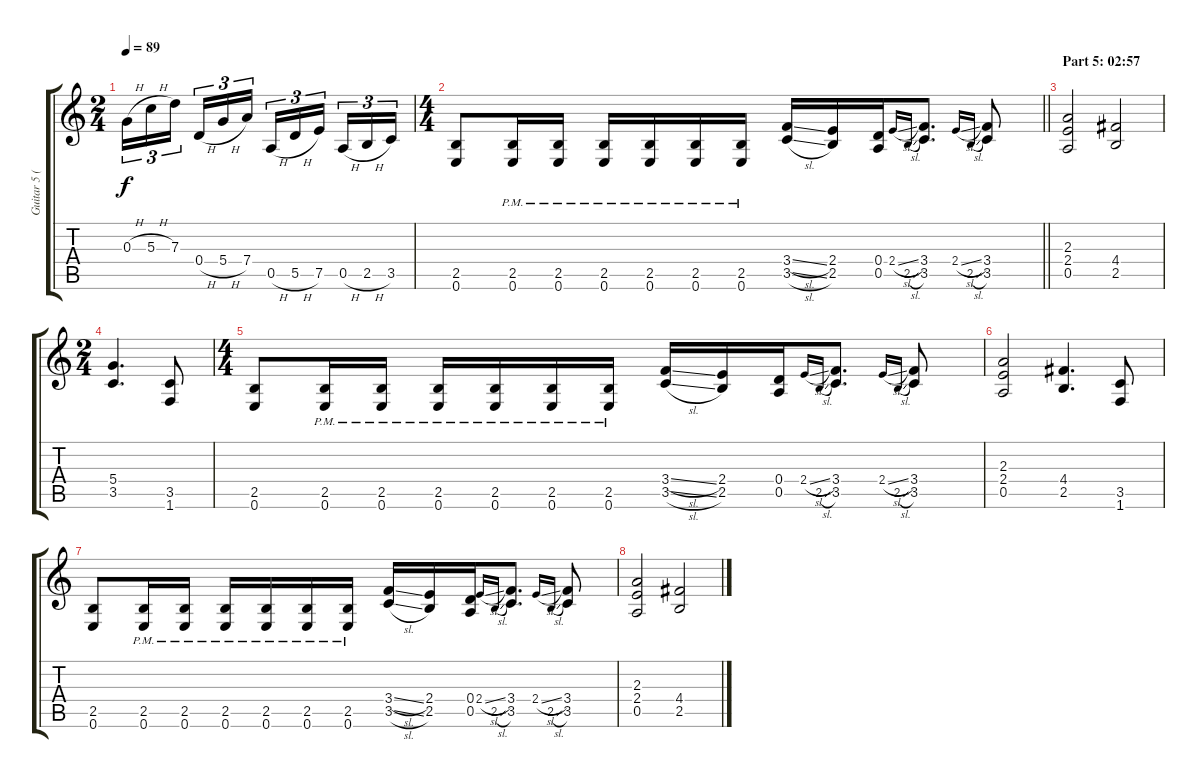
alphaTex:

\track ("Guitar 5 (Distortion)" "Guitar 5 (") {instrument distortionguitar}
\staff {score tabs}
\tuning (E4 B3 G3 D3 A2 E2) {hide}
\ts (2 4)
\tempo 89
\clef g2
\ks c
0.3{h}.16{tu (3 2) dy f} 5.3{h}.16{tu (3 2)} 7.3.16{tu (3 2) beam splitsecondary} 0.4{h}.16{tu (3 2)} 5.4{h}.16{tu (3 2)} 7.4.16{tu (3 2)} 0.5{h}.16{tu (3 2)} 5.5{h}.16{tu (3 2)} 7.5.16{tu (3 2) beam splitsecondary} 0.5{h}.16{tu (3 2)} 2.5{h}.16{tu (3 2)} 3.5.16{tu (3 2)} |
\ts (4 4)
\barLineRight lightlight
(2.5 0.6).8 (2.5{pm} 0.6{pm}).16 (2.5{pm} 0.6{pm}).16 (2.5{pm} 0.6{pm}).16 (2.5{pm} 0.6{pm}).16 (2.5{pm} 0.6{pm}).16 (2.5{pm} 0.6{pm}).16 (3.4{sl} 3.5{sl}).16 (2.4 2.5).16 (0.4 0.5).16 2.4{sl}.16{gr onbeat} 2.5{sl}.16{gr onbeat} (3.4 3.5).8{d} 2.4{sl}.16{gr onbeat} 2.5{sl}.16{gr onbeat} (3.4 3.5).8 |
\section ("" "Part 5: 02:57")
(2.3 2.4 0.5).2 (4.4 2.5).2 |
\ts (2 4)
(5.4 3.5).4{d} (3.5 1.6).8 |
\ts (4 4)
(2.5 0.6).8 (2.5{pm} 0.6{pm}).16 (2.5{pm} 0.6{pm}).16 (2.5{pm} 0.6{pm}).16 (2.5{pm} 0.6{pm}).16 (2.5{pm} 0.6{pm}).16 (2.5{pm} 0.6{pm}).16 (3.4{sl} 3.5{sl}).16 (2.4 2.5).16 (0.4 0.5).16 2.4{sl}.16{gr onbeat} 2.5{sl}.16{gr onbeat} (3.4 3.5).8{d} 2.4{sl}.16{gr onbeat} 2.5{sl}.16{gr onbeat} (3.4 3.5).8 |
(2.3 2.4 0.5).2 (4.4 2.5).4{d} (3.5 1.6).8 |
(2.5 0.6).8 (2.5{pm} 0.6{pm}).16 (2.5{pm} 0.6{pm}).16 (2.5{pm} 0.6{pm}).16 (2.5{pm} 0.6{pm}).16 (2.5{pm} 0.6{pm}).16 (2.5{pm} 0.6{pm}).16 (3.4{sl} 3.5{sl}).16 (2.4 2.5).16 (0.4 0.5).16 2.4{sl}.16{gr onbeat} 2.5{sl}.16{gr onbeat} (3.4 3.5).8{d} 2.4{sl}.16{gr onbeat} 2.5{sl}.16{gr onbeat} (3.4 3.5).8 |
(2.3 2.4 0.5).2 (4.4 2.5).2
